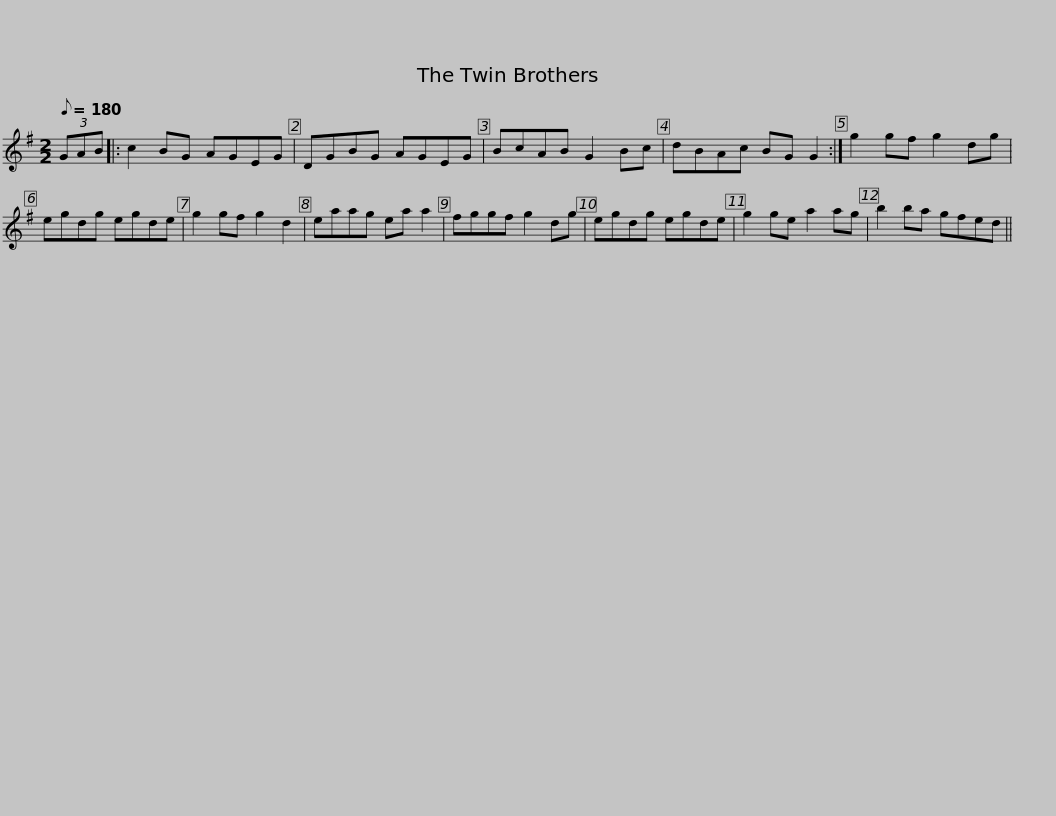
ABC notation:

X:1
L:1/8
Q:1/8=180
M:2/2
I:linebreak $
K:G
V:1 treble
V:1
 (3GAB |: c2 BG AGEG | DGBG AGEG | BcAB G2 Bc | dBAc BG G2 :| %5
 g2 gf g2 dg |$ egdg egde | g2 gf g2 d2 | eaag ea a2 | fggf g2 dg | %10
 egdg egde | g2 ge a2 ag |$ b2 ba gfed || %13
